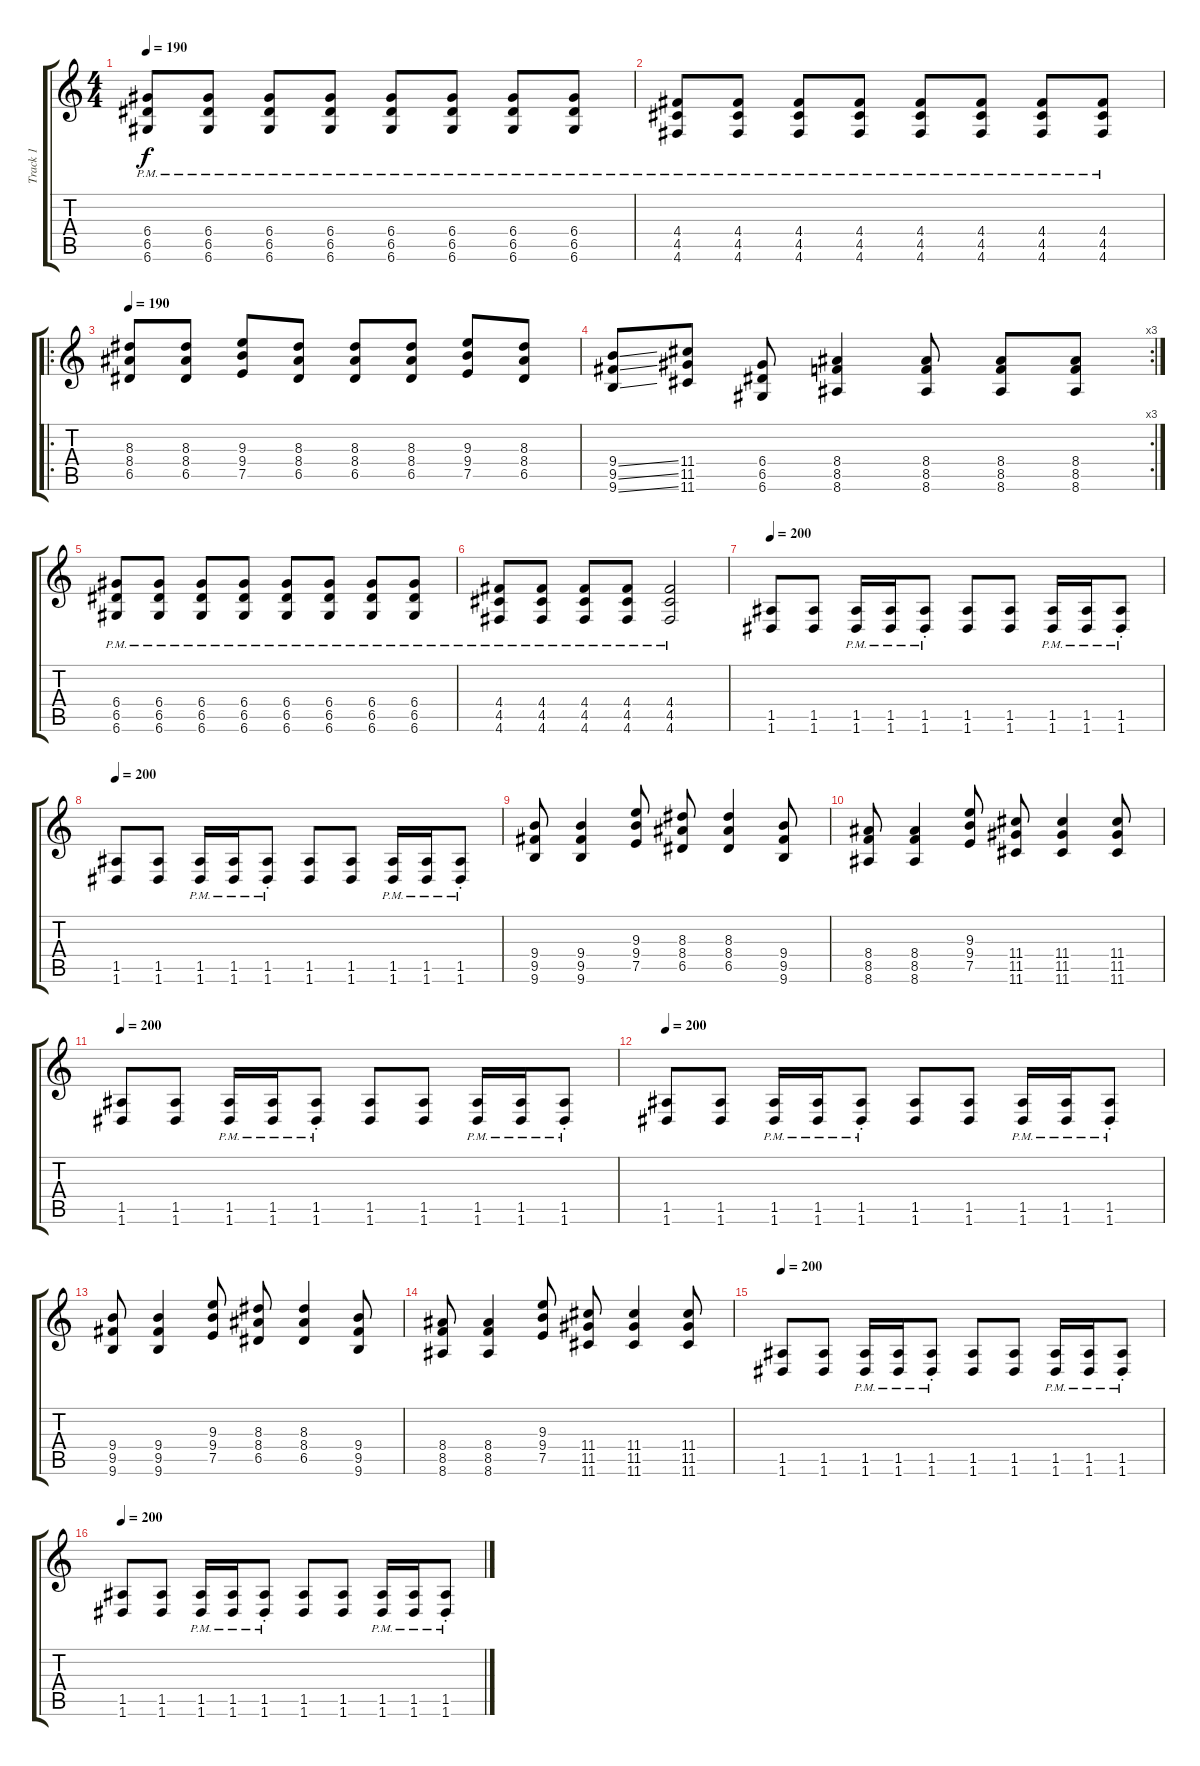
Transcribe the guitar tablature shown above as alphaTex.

\track ("Track 1" "Track 1") {instrument distortionguitar}
\staff {score tabs}
\tuning (D4 B3 G3 D3 A2 D2) {hide}
\ts (4 4)
\tempo 190
\clef g2
\ks c
(6.4{pm} 6.5{pm} 6.6{pm}).8{dy f} (6.4{pm} 6.5{pm} 6.6{pm}).8 (6.4{pm} 6.5{pm} 6.6{pm}).8 (6.4{pm} 6.5{pm} 6.6{pm}).8 (6.4{pm} 6.5{pm} 6.6{pm}).8 (6.4{pm} 6.5{pm} 6.6{pm}).8 (6.4{pm} 6.5{pm} 6.6{pm}).8 (6.4{pm} 6.5{pm} 6.6{pm}).8 |
(4.4{pm} 4.5{pm} 4.6{pm}).8 (4.4{pm} 4.5{pm} 4.6{pm}).8 (4.4{pm} 4.5{pm} 4.6{pm}).8 (4.4{pm} 4.5{pm} 4.6{pm}).8 (4.4{pm} 4.5{pm} 4.6{pm}).8 (4.4{pm} 4.5{pm} 4.6{pm}).8 (4.4{pm} 4.5{pm} 4.6{pm}).8 (4.4{pm} 4.5{pm} 4.6{pm}).8 |
\ro
\tempo 190
(8.3 8.4 6.5).8 (8.3 8.4 6.5).8 (9.3 9.4 7.5).8 (8.3 8.4 6.5).8 (8.3 8.4 6.5).8 (8.3 8.4 6.5).8 (9.3 9.4 7.5).8 (8.3 8.4 6.5).8 |
\rc 3
(9.4{ss} 9.5{ss} 9.6{ss}).8 (11.4 11.5 11.6).8 (6.4 6.5 6.6).8 (8.4 8.5 8.6).4 (8.4 8.5 8.6).8 (8.4 8.5 8.6).8 (8.4 8.5 8.6).8 |
(6.4{pm} 6.5{pm} 6.6{pm}).8 (6.4{pm} 6.5{pm} 6.6{pm}).8 (6.4{pm} 6.5{pm} 6.6{pm}).8 (6.4{pm} 6.5{pm} 6.6{pm}).8 (6.4{pm} 6.5{pm} 6.6{pm}).8 (6.4{pm} 6.5{pm} 6.6{pm}).8 (6.4{pm} 6.5{pm} 6.6{pm}).8 (6.4{pm} 6.5{pm} 6.6{pm}).8 |
(4.4{pm} 4.5{pm} 4.6{pm}).8 (4.4{pm} 4.5{pm} 4.6{pm}).8 (4.4{pm} 4.5{pm} 4.6{pm}).8 (4.4{pm} 4.5{pm} 4.6{pm}).8 (4.4{pm} 4.5{pm} 4.6{pm}).2 |
\tempo 200
(1.5 1.6).8 (1.5 1.6).8 (1.5{pm} 1.6{pm}).16 (1.5{pm} 1.6{pm}).16 (1.5{pm} 1.6{pm st}).8 (1.5 1.6).8 (1.5 1.6).8 (1.5{pm} 1.6{pm}).16 (1.5{pm} 1.6{pm}).16 (1.5{pm} 1.6{pm st}).8 |
\tempo 200
(1.5 1.6).8 (1.5 1.6).8 (1.5{pm} 1.6{pm}).16 (1.5{pm} 1.6{pm}).16 (1.5{pm st} 1.6{pm}).8 (1.5 1.6).8 (1.5 1.6).8 (1.5{pm} 1.6{pm}).16 (1.5{pm} 1.6{pm}).16 (1.5{pm st} 1.6{pm}).8 |
(9.4 9.5 9.6).8 (9.4 9.5 9.6).4 (9.3 9.4 7.5).8 (8.3 8.4 6.5).8 (8.3 8.4 6.5).4 (9.4 9.5 9.6).8 |
(8.4 8.5 8.6).8 (8.4 8.5 8.6).4 (9.3 9.4 7.5).8 (11.4 11.5 11.6).8 (11.4 11.5 11.6).4 (11.4 11.5 11.6).8 |
\tempo 200
(1.5 1.6).8 (1.5 1.6).8 (1.5{pm} 1.6{pm}).16 (1.5{pm} 1.6{pm}).16 (1.5{pm} 1.6{pm st}).8 (1.5 1.6).8 (1.5 1.6).8 (1.5{pm} 1.6{pm}).16 (1.5{pm} 1.6{pm}).16 (1.5{pm} 1.6{pm st}).8 |
\tempo 200
(1.5 1.6).8 (1.5 1.6).8 (1.5{pm} 1.6{pm}).16 (1.5{pm} 1.6{pm}).16 (1.5{pm st} 1.6{pm}).8 (1.5 1.6).8 (1.5 1.6).8 (1.5{pm} 1.6{pm}).16 (1.5{pm} 1.6{pm}).16 (1.5{pm st} 1.6{pm}).8 |
(9.4 9.5 9.6).8 (9.4 9.5 9.6).4 (9.3 9.4 7.5).8 (8.3 8.4 6.5).8 (8.3 8.4 6.5).4 (9.4 9.5 9.6).8 |
(8.4 8.5 8.6).8 (8.4 8.5 8.6).4 (9.3 9.4 7.5).8 (11.4 11.5 11.6).8 (11.4 11.5 11.6).4 (11.4 11.5 11.6).8 |
\tempo 200
(1.5 1.6).8 (1.5 1.6).8 (1.5{pm} 1.6{pm}).16 (1.5{pm} 1.6{pm}).16 (1.5{pm} 1.6{pm st}).8 (1.5 1.6).8 (1.5 1.6).8 (1.5{pm} 1.6{pm}).16 (1.5{pm} 1.6{pm}).16 (1.5{pm} 1.6{pm st}).8 |
\tempo 200
(1.5 1.6).8 (1.5 1.6).8 (1.5{pm} 1.6{pm}).16 (1.5{pm} 1.6{pm}).16 (1.5{pm st} 1.6{pm}).8 (1.5 1.6).8 (1.5 1.6).8 (1.5{pm} 1.6{pm}).16 (1.5{pm} 1.6{pm}).16 (1.5{pm st} 1.6{pm}).8
